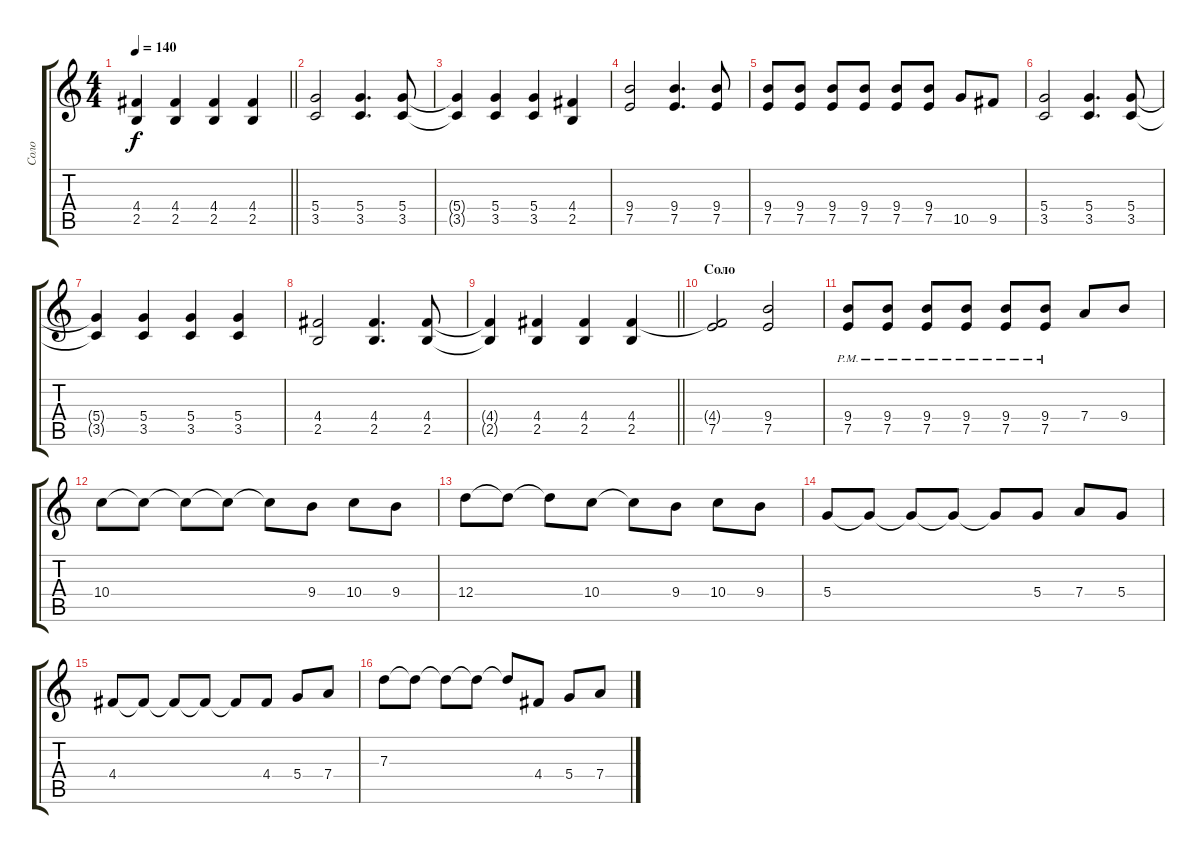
\track ("Соло" "Соло") {instrument distortionguitar}
\staff {score tabs}
\tuning (E4 B3 G3 D3 A2 D2) {hide}
\ts (4 4)
\tempo 140
\clef g2
\barLineRight lightlight
\ks c
(4.4{t} 2.5{t}).4{dy f} (4.4 2.5).4 (4.4 2.5).4 (4.4 2.5).4 |
(5.4 3.5).2{volume 12} (5.4 3.5).4{d} (5.4 3.5).8 |
(5.4{t} 3.5{t}).4 (5.4 3.5).4 (5.4 3.5).4 (4.4 2.5).4 |
(9.4 7.5).2 (9.4 7.5).4{d} (9.4 7.5).8 |
(9.4 7.5).8 (9.4 7.5).8 (9.4 7.5).8 (9.4 7.5).8 (9.4 7.5).8 (9.4 7.5).8 10.5.8 9.5.8 |
(5.4 3.5).2 (5.4 3.5).4{d} (5.4 3.5).8 |
(5.4{t} 3.5{t}).4 (5.4 3.5).4 (5.4 3.5).4 (5.4 3.5).4 |
(4.4 2.5).2 (4.4 2.5).4{d} (4.4 2.5).8 |
\barLineRight lightlight
(4.4{t} 2.5{t}).4 (4.4 2.5).4 (4.4 2.5).4 (4.4 2.5).4 |
\section ("" "Соло")
(4.4{t} 7.5).2{instrument distortionguitar} (9.4 7.5).2 |
(9.4{pm} 7.5{pm}).8 (9.4{pm} 7.5{pm}).8 (9.4{pm} 7.5{pm}).8 (9.4{pm} 7.5{pm}).8 (9.4{pm} 7.5{pm}).8 (9.4{pm} 7.5{pm}).8 7.4.8 9.4.8 |
10.4.8 10.4{t}.8 10.4{t}.8 10.4{t}.8 10.4{t}.8 9.4.8 10.4.8 9.4.8 |
12.4.8 12.4{t}.8 12.4{t}.8 10.4.8 10.4{t}.8 9.4.8 10.4.8 9.4.8 |
5.4.8 5.4{t}.8 5.4{t}.8 5.4{t}.8 5.4{t}.8 5.4.8 7.4.8 5.4.8 |
4.4.8 4.4{t}.8 4.4{t}.8 4.4{t}.8 4.4{t}.8 4.4.8 5.4.8 7.4.8 |
7.3.8{instrument guitarharmonics} 7.3{t}.8 7.3{t}.8 7.3{t}.8 7.3{t}.8 4.4.8{instrument distortionguitar} 5.4.8 7.4.8
